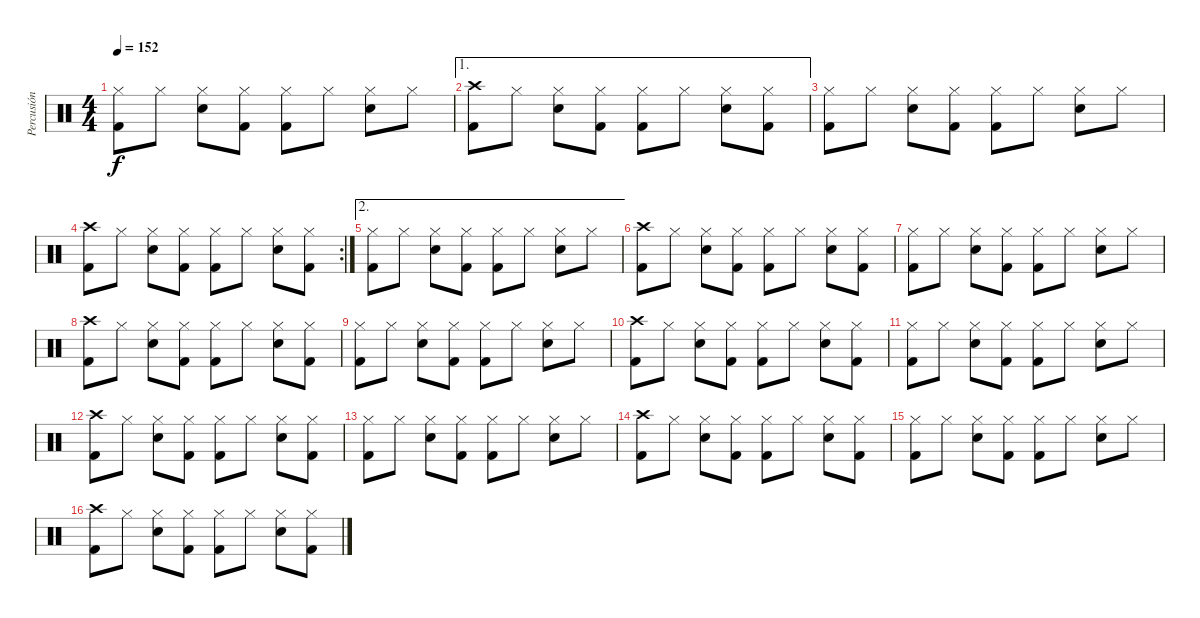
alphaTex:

\track ("Percusión" "Percusión") {instrument percussion}
\staff {score}
\articulation defaults
\ts (4 4)
\tempo 152
\clef neutral
\ks c
("Kick (hit) 2" "Hi-Hat (closed)").8{dy f} "Hi-Hat (closed)".8 ("Hi-Hat (closed)" "Electric Snare (hit)").8 ("Kick (hit) 2" "Hi-Hat (closed)").8 ("Kick (hit) 2" "Hi-Hat (closed)").8 "Hi-Hat (closed)".8 ("Hi-Hat (closed)" "Electric Snare (hit)").8 "Hi-Hat (closed)".8 |
\ae 1
("Kick (hit) 2" "Crash high (hit)").8 "Hi-Hat (closed)".8 ("Hi-Hat (closed)" "Electric Snare (hit)").8 ("Kick (hit) 2" "Hi-Hat (closed)").8 ("Kick (hit) 2" "Hi-Hat (closed)").8 "Hi-Hat (closed)".8 ("Hi-Hat (closed)" "Electric Snare (hit)").8 ("Kick (hit) 2" "Hi-Hat (closed)").8 |
("Kick (hit) 2" "Hi-Hat (closed)").8 "Hi-Hat (closed)".8 ("Hi-Hat (closed)" "Electric Snare (hit)").8 ("Kick (hit) 2" "Hi-Hat (closed)").8 ("Kick (hit) 2" "Hi-Hat (closed)").8 "Hi-Hat (closed)".8 ("Hi-Hat (closed)" "Electric Snare (hit)").8 "Hi-Hat (closed)".8 |
\rc 2
("Kick (hit) 2" "Crash high (hit)").8 "Hi-Hat (closed)".8 ("Hi-Hat (closed)" "Electric Snare (hit)").8 ("Kick (hit) 2" "Hi-Hat (closed)").8 ("Kick (hit) 2" "Hi-Hat (closed)").8 "Hi-Hat (closed)".8 ("Hi-Hat (closed)" "Electric Snare (hit)").8 ("Kick (hit) 2" "Hi-Hat (closed)").8 |
\ae 2
("Kick (hit) 2" "Hi-Hat (closed)").8 "Hi-Hat (closed)".8 ("Hi-Hat (closed)" "Electric Snare (hit)").8 ("Kick (hit) 2" "Hi-Hat (closed)").8 ("Kick (hit) 2" "Hi-Hat (closed)").8 "Hi-Hat (closed)".8 ("Hi-Hat (closed)" "Electric Snare (hit)").8 "Hi-Hat (closed)".8 |
("Kick (hit) 2" "Crash high (hit)").8 "Hi-Hat (closed)".8 ("Hi-Hat (closed)" "Electric Snare (hit)").8 ("Kick (hit) 2" "Hi-Hat (closed)").8 ("Kick (hit) 2" "Hi-Hat (closed)").8 "Hi-Hat (closed)".8 ("Hi-Hat (closed)" "Electric Snare (hit)").8 ("Kick (hit) 2" "Hi-Hat (closed)").8 |
("Kick (hit) 2" "Hi-Hat (closed)").8 "Hi-Hat (closed)".8 ("Hi-Hat (closed)" "Electric Snare (hit)").8 ("Kick (hit) 2" "Hi-Hat (closed)").8 ("Kick (hit) 2" "Hi-Hat (closed)").8 "Hi-Hat (closed)".8 ("Hi-Hat (closed)" "Electric Snare (hit)").8 "Hi-Hat (closed)".8 |
("Kick (hit) 2" "Crash high (hit)").8 "Hi-Hat (closed)".8 ("Hi-Hat (closed)" "Electric Snare (hit)").8 ("Kick (hit) 2" "Hi-Hat (closed)").8 ("Kick (hit) 2" "Hi-Hat (closed)").8 "Hi-Hat (closed)".8 ("Hi-Hat (closed)" "Electric Snare (hit)").8 ("Kick (hit) 2" "Hi-Hat (closed)").8 |
("Kick (hit) 2" "Hi-Hat (closed)").8 "Hi-Hat (closed)".8 ("Hi-Hat (closed)" "Electric Snare (hit)").8 ("Kick (hit) 2" "Hi-Hat (closed)").8 ("Kick (hit) 2" "Hi-Hat (closed)").8 "Hi-Hat (closed)".8 ("Hi-Hat (closed)" "Electric Snare (hit)").8 "Hi-Hat (closed)".8 |
("Kick (hit) 2" "Crash high (hit)").8 "Hi-Hat (closed)".8 ("Hi-Hat (closed)" "Electric Snare (hit)").8 ("Kick (hit) 2" "Hi-Hat (closed)").8 ("Kick (hit) 2" "Hi-Hat (closed)").8 "Hi-Hat (closed)".8 ("Hi-Hat (closed)" "Electric Snare (hit)").8 ("Kick (hit) 2" "Hi-Hat (closed)").8 |
("Kick (hit) 2" "Hi-Hat (closed)").8 "Hi-Hat (closed)".8 ("Hi-Hat (closed)" "Electric Snare (hit)").8 ("Kick (hit) 2" "Hi-Hat (closed)").8 ("Kick (hit) 2" "Hi-Hat (closed)").8 "Hi-Hat (closed)".8 ("Hi-Hat (closed)" "Electric Snare (hit)").8 "Hi-Hat (closed)".8 |
("Kick (hit) 2" "Crash high (hit)").8 "Hi-Hat (closed)".8 ("Hi-Hat (closed)" "Electric Snare (hit)").8 ("Kick (hit) 2" "Hi-Hat (closed)").8 ("Kick (hit) 2" "Hi-Hat (closed)").8 "Hi-Hat (closed)".8 ("Hi-Hat (closed)" "Electric Snare (hit)").8 ("Kick (hit) 2" "Hi-Hat (closed)").8 |
("Kick (hit) 2" "Hi-Hat (closed)").8 "Hi-Hat (closed)".8 ("Hi-Hat (closed)" "Electric Snare (hit)").8 ("Kick (hit) 2" "Hi-Hat (closed)").8 ("Kick (hit) 2" "Hi-Hat (closed)").8 "Hi-Hat (closed)".8 ("Hi-Hat (closed)" "Electric Snare (hit)").8 "Hi-Hat (closed)".8 |
("Kick (hit) 2" "Crash high (hit)").8 "Hi-Hat (closed)".8 ("Hi-Hat (closed)" "Electric Snare (hit)").8 ("Kick (hit) 2" "Hi-Hat (closed)").8 ("Kick (hit) 2" "Hi-Hat (closed)").8 "Hi-Hat (closed)".8 ("Hi-Hat (closed)" "Electric Snare (hit)").8 ("Kick (hit) 2" "Hi-Hat (closed)").8 |
("Kick (hit) 2" "Hi-Hat (closed)").8 "Hi-Hat (closed)".8 ("Hi-Hat (closed)" "Electric Snare (hit)").8 ("Kick (hit) 2" "Hi-Hat (closed)").8 ("Kick (hit) 2" "Hi-Hat (closed)").8 "Hi-Hat (closed)".8 ("Hi-Hat (closed)" "Electric Snare (hit)").8 "Hi-Hat (closed)".8 |
("Kick (hit) 2" "Crash high (hit)").8 "Hi-Hat (closed)".8 ("Hi-Hat (closed)" "Electric Snare (hit)").8 ("Kick (hit) 2" "Hi-Hat (closed)").8 ("Kick (hit) 2" "Hi-Hat (closed)").8 "Hi-Hat (closed)".8 ("Hi-Hat (closed)" "Electric Snare (hit)").8 ("Kick (hit) 2" "Hi-Hat (closed)").8
